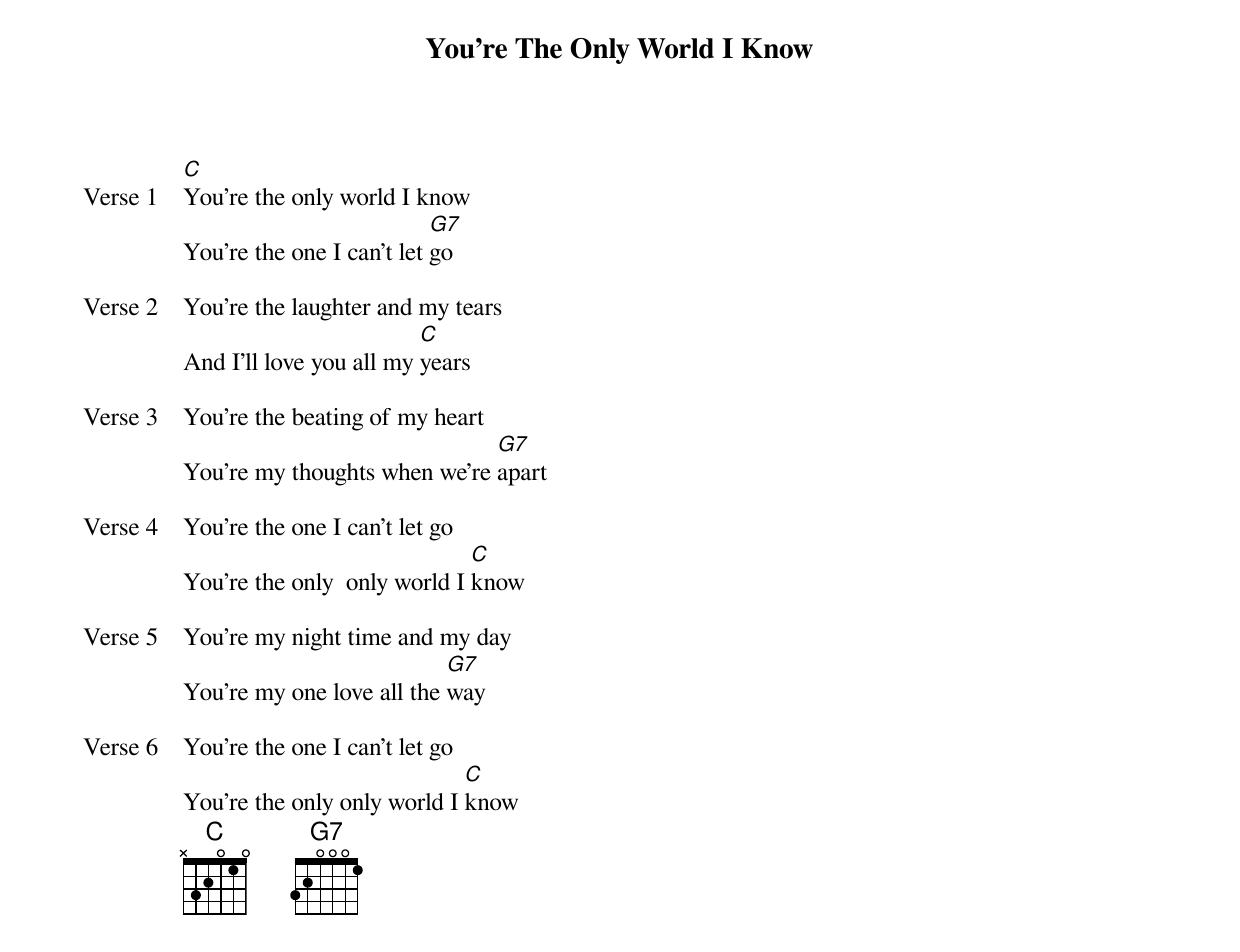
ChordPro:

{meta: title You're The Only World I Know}
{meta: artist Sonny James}
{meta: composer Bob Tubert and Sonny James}

{start_of_verse: Verse 1}
[C]You're the only world I know
You're the one I can't let [G7]go
{end_of_verse}

{start_of_verse: Verse 2}
You're the laughter and my tears
And I'll love you all my [C]years
{end_of_verse}

{start_of_verse: Verse 3}
You're the beating of my heart
You're my thoughts when we're [G7]apart
{end_of_verse}

{start_of_verse: Verse 4}
You're the one I can't let go
You're the only  only world I [C]know
{end_of_verse}

{start_of_verse: Verse 5}
You're my night time and my day
You're my one love all the [G7]way
{end_of_verse}

{start_of_verse: Verse 6}
You're the one I can't let go
You're the only only world I [C]know
{end_of_verse}
